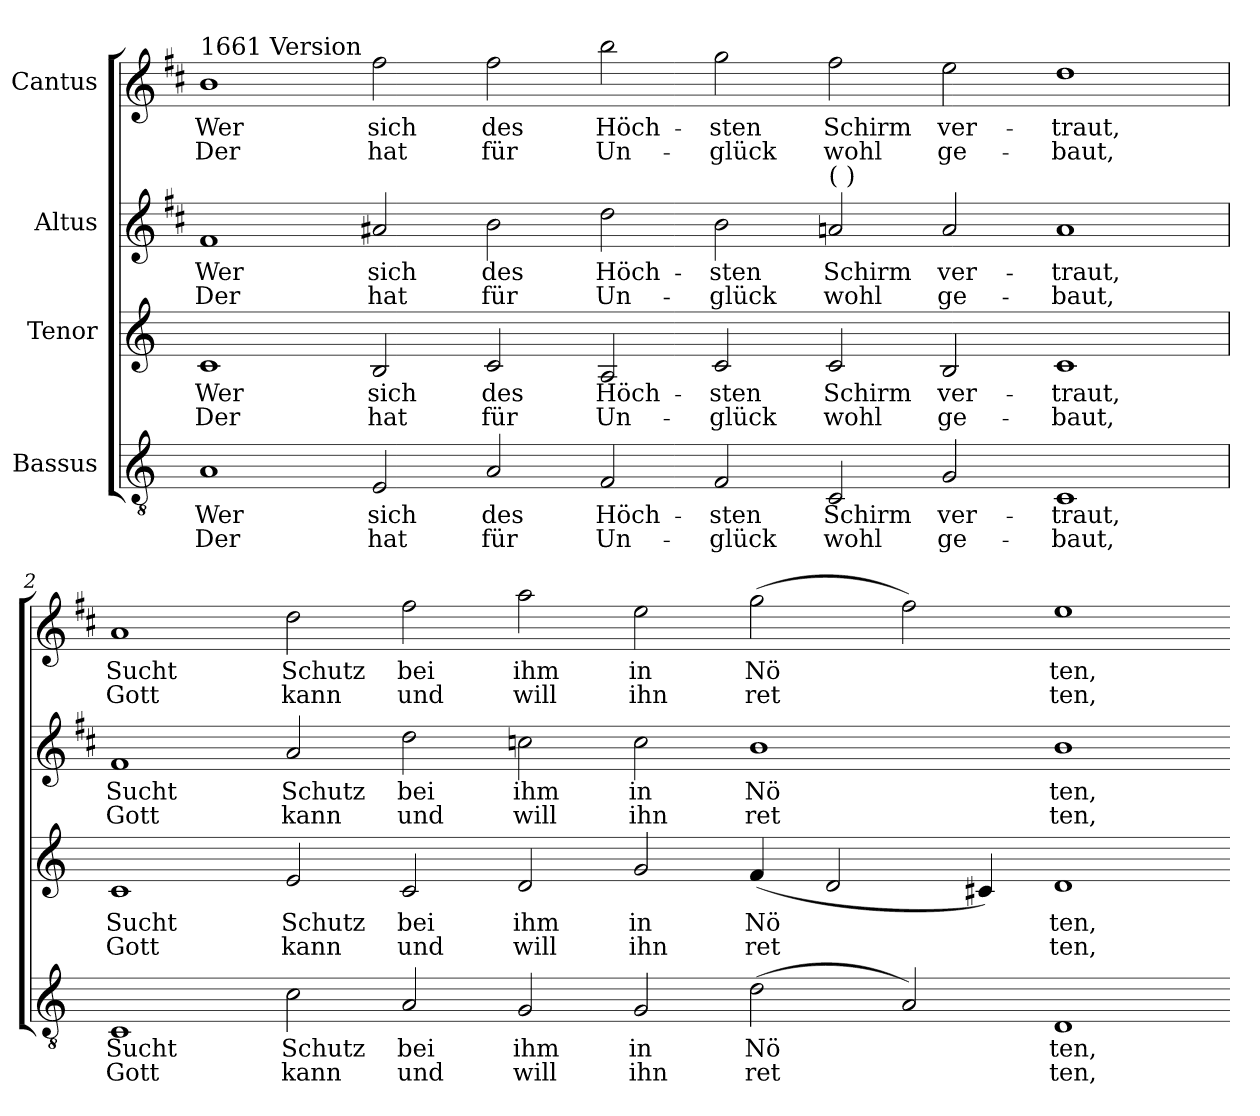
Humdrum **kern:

**kern	**text	**text	**kern	**text	**text	**kern	**text	**text	**kern	**text	**text
*part4	*part4	*part4	*part3	*part3	*part3	*part2	*part2	*part2	*part1	*part1	*part1
*staff4	*staff4	*staff4	*staff3	*staff3	*staff3	*staff2	*staff2	*staff2	*staff1	*staff1	*staff1
*I"Bassus	*	*	*I"Tenor	*	*	*I"Altus	*	*	*I"Cantus	*	*
*clefGv2	*	*	*clefG2	*	*	*clefG2	*	*	*clefG2	*	*
*	*	*	*	*	*	*ITrd1c2	*	*	*ITrd1c2	*	*
*k[]	*	*	*k[]	*	*	*k[]	*	*	*k[]	*	*
*C:	*	*	*C:	*	*	*C:	*	*	*C:	*	*
=1	=1	=1	=1	=1	=1	=1	=1	=1	=1	=1	=1
!	!	!	!	!	!	!	!	!	!LO:TX:a:t=1661 Version	!	!
!	!LO:LY:b	!LO:LY:b	!	!LO:LY:b	!LO:LY:b	!	!LO:LY:b	!LO:LY:b	!	!LO:LY:b	!LO:LY:b
1A	Wer	Der	1c	Wer	Der	1e	Wer	Der	1a	Wer	Der
!	!LO:LY:b	!LO:LY:b	!	!LO:LY:b	!LO:LY:b	!	!LO:LY:b	!LO:LY:b	!	!LO:LY:b	!LO:LY:b
2E	sich	hat	2B	sich	hat	2g#X	sich	hat	2ee	sich	hat
!	!LO:LY:b	!LO:LY:b	!	!LO:LY:b	!LO:LY:b	!	!LO:LY:b	!LO:LY:b	!	!LO:LY:b	!LO:LY:b
2A	des	für	2c	des	für	2a	des	für	2ee	des	für
!	!LO:LY:b	!LO:LY:b	!	!LO:LY:b	!LO:LY:b	!	!LO:LY:b	!LO:LY:b	!	!LO:LY:b	!LO:LY:b
2F	Höch-	-Un-	2A	Höch-	-Un-	2cc	Höch-	-Un-	2aa	Höch-	-Un-
!	!LO:LY:b	!LO:LY:b	!	!LO:LY:b	!LO:LY:b	!	!LO:LY:b	!LO:LY:b	!	!LO:LY:b	!LO:LY:b
2F	-sten	glück	2c	-sten	glück	2a	-sten	glück	2ff	-sten	glück
!	!	!	!	!	!	!LO:TX:a:t=(  )	!	!	!	!	!
!	!LO:LY:b	!LO:LY:b	!	!LO:LY:b	!LO:LY:b	!	!LO:LY:b	!LO:LY:b	!	!LO:LY:b	!LO:LY:b
2C	Schirm	wohl	2c	Schirm	wohl	2g	Schirm	wohl	2ee	Schirm	wohl
!	!LO:LY:b	!LO:LY:b	!	!LO:LY:b	!LO:LY:b	!	!LO:LY:b	!LO:LY:b	!	!LO:LY:b	!LO:LY:b
2G	ver-	-ge-	2B	ver-	-ge-	2g	ver-	-ge-	2dd	ver-	-ge-
!	!LO:LY:b	!LO:LY:b	!	!LO:LY:b	!LO:LY:b	!	!LO:LY:b	!LO:LY:b	!	!LO:LY:b	!LO:LY:b
1C	-traut,	baut,	1c	-traut,	baut,	1g	-traut,	baut,	1cc	-traut,	baut,
=2	=2	=2	=2	=2	=2	=2	=2	=2	=2	=2	=2
!	!LO:LY:b	!LO:LY:b	!	!LO:LY:b	!LO:LY:b	!	!LO:LY:b	!LO:LY:b	!	!LO:LY:b	!LO:LY:b
1C	Sucht	Gott	1c	Sucht	Gott	1e	Sucht	Gott	1g	Sucht	Gott
!	!LO:LY:b	!LO:LY:b	!	!LO:LY:b	!LO:LY:b	!	!LO:LY:b	!LO:LY:b	!	!LO:LY:b	!LO:LY:b
2c	Schutz	kann	2e	Schutz	kann	2g	Schutz	kann	2cc	Schutz	kann
!	!LO:LY:b	!LO:LY:b	!	!LO:LY:b	!LO:LY:b	!	!LO:LY:b	!LO:LY:b	!	!LO:LY:b	!LO:LY:b
2A	bei	und	2c	bei	und	2cc	bei	und	2ee	bei	und
!	!LO:LY:b	!LO:LY:b	!	!LO:LY:b	!LO:LY:b	!	!LO:LY:b	!LO:LY:b	!	!LO:LY:b	!LO:LY:b
2G	ihm	will	2d	ihm	will	2b-X	ihm	will	2gg	ihm	will
!	!LO:LY:b	!LO:LY:b	!	!LO:LY:b	!LO:LY:b	!	!LO:LY:b	!LO:LY:b	!	!LO:LY:b	!LO:LY:b
2G	in	ihn	2g	in	ihn	2b-	in	ihn	2dd	in	ihn
!	!LO:LY:b	!LO:LY:b	!	!LO:LY:b	!LO:LY:b	!	!LO:LY:b	!LO:LY:b	!	!LO:LY:b	!LO:LY:b
(>2d	Nö	ret	(<4f	Nö	ret	1a	Nö	ret	(>2ff	Nö	ret
.	.	.	2d	.	.	.	.	.	.	.	.
2A)	.	.	.	.	.	.	.	.	2ee)	.	.
.	.	.	4c#X)	.	.	.	.	.	.	.	.
!	!LO:LY:b	!LO:LY:b	!	!LO:LY:b	!LO:LY:b	!	!LO:LY:b	!LO:LY:b	!	!LO:LY:b	!LO:LY:b
1D	ten,	ten,	1d	ten,	ten,	1a	ten,	ten,	1dd	ten,	ten,
=-	=-	=-	=-	=-	=-	=-	=-	=-	=-	=-	=-
*-	*-	*-	*-	*-	*-	*-	*-	*-	*-	*-	*-
